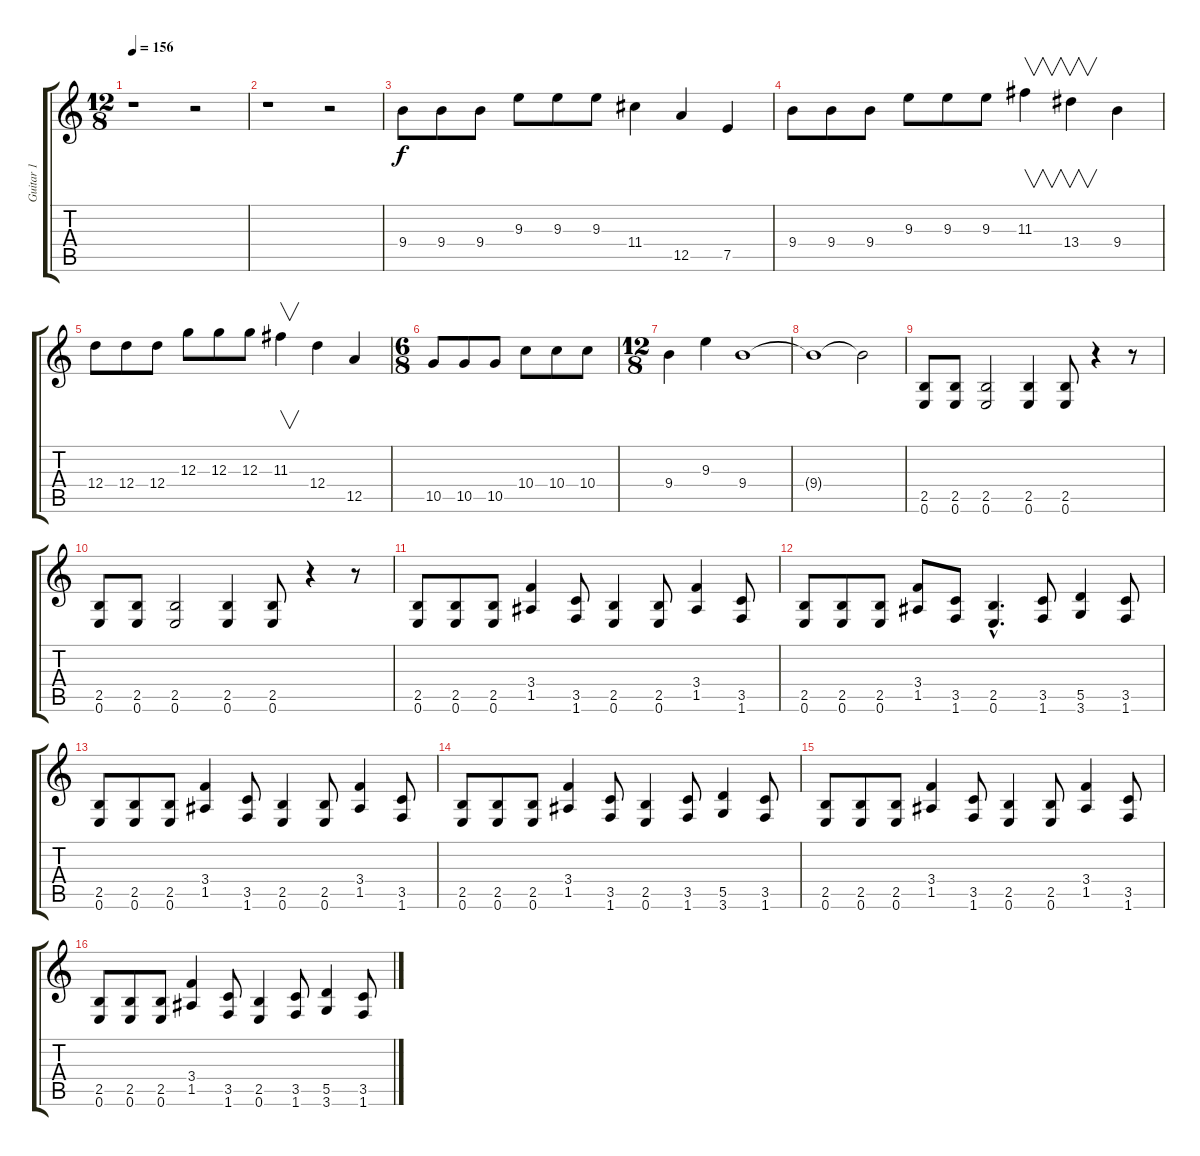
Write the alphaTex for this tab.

\track ("Guitar 1" "Guitar 1") {instrument distortionguitar}
\staff {score tabs}
\tuning (E4 B3 G3 D3 A2 E2) {hide}
\ts (12 8)
\tempo 156
\clef g2
\ks c
r.1{dy f instrument distortionguitar} r.2 |
r.1 r.2 |
9.4.8 9.4.8 9.4.8 9.3.8 9.3.8 9.3.8 11.4.4 12.5.4 7.5.4 |
9.4.8 9.4.8 9.4.8 9.3.8 9.3.8 9.3.8 11.3.4{v} 13.4.4{v} 9.4.4 |
12.4.8 12.4.8 12.4.8 12.3.8 12.3.8 12.3.8 11.3.4{v} 12.4.4 12.5.4 |
\ts (6 8)
10.5.8 10.5.8 10.5.8 10.4.8 10.4.8 10.4.8 |
\ts (12 8)
9.4.4 9.3.4 9.4.1 |
9.4{t}.1 9.4{t}.2 |
(2.5 0.6).8 (2.5 0.6).8 (2.5 0.6).2 (2.5 0.6).4 (2.5 0.6).8 r.4 r.8 |
(2.5 0.6).8 (2.5 0.6).8 (2.5 0.6).2 (2.5 0.6).4 (2.5 0.6).8 r.4 r.8 |
(2.5 0.6).8 (2.5 0.6).8 (2.5 0.6).8 (3.4 1.5).4 (3.5 1.6).8 (2.5 0.6).4 (2.5 0.6).8 (3.4 1.5).4 (3.5 1.6).8 |
(2.5 0.6).8 (2.5 0.6).8 (2.5 0.6).8 (3.4 1.5).8 (3.5 1.6).8 (2.5{hac} 0.6{hac}).4{d} (3.5 1.6).8 (5.5 3.6).4 (3.5 1.6).8 |
(2.5 0.6).8 (2.5 0.6).8 (2.5 0.6).8 (3.4 1.5).4 (3.5 1.6).8 (2.5 0.6).4 (2.5 0.6).8 (3.4 1.5).4 (3.5 1.6).8 |
(2.5 0.6).8 (2.5 0.6).8 (2.5 0.6).8 (3.4 1.5).4 (3.5 1.6).8 (2.5 0.6).4 (3.5 1.6).8 (5.5 3.6).4 (3.5 1.6).8 |
(2.5 0.6).8 (2.5 0.6).8 (2.5 0.6).8 (3.4 1.5).4 (3.5 1.6).8 (2.5 0.6).4 (2.5 0.6).8 (3.4 1.5).4 (3.5 1.6).8 |
(2.5 0.6).8 (2.5 0.6).8 (2.5 0.6).8 (3.4 1.5).4 (3.5 1.6).8 (2.5 0.6).4 (3.5 1.6).8 (5.5 3.6).4 (3.5 1.6).8
